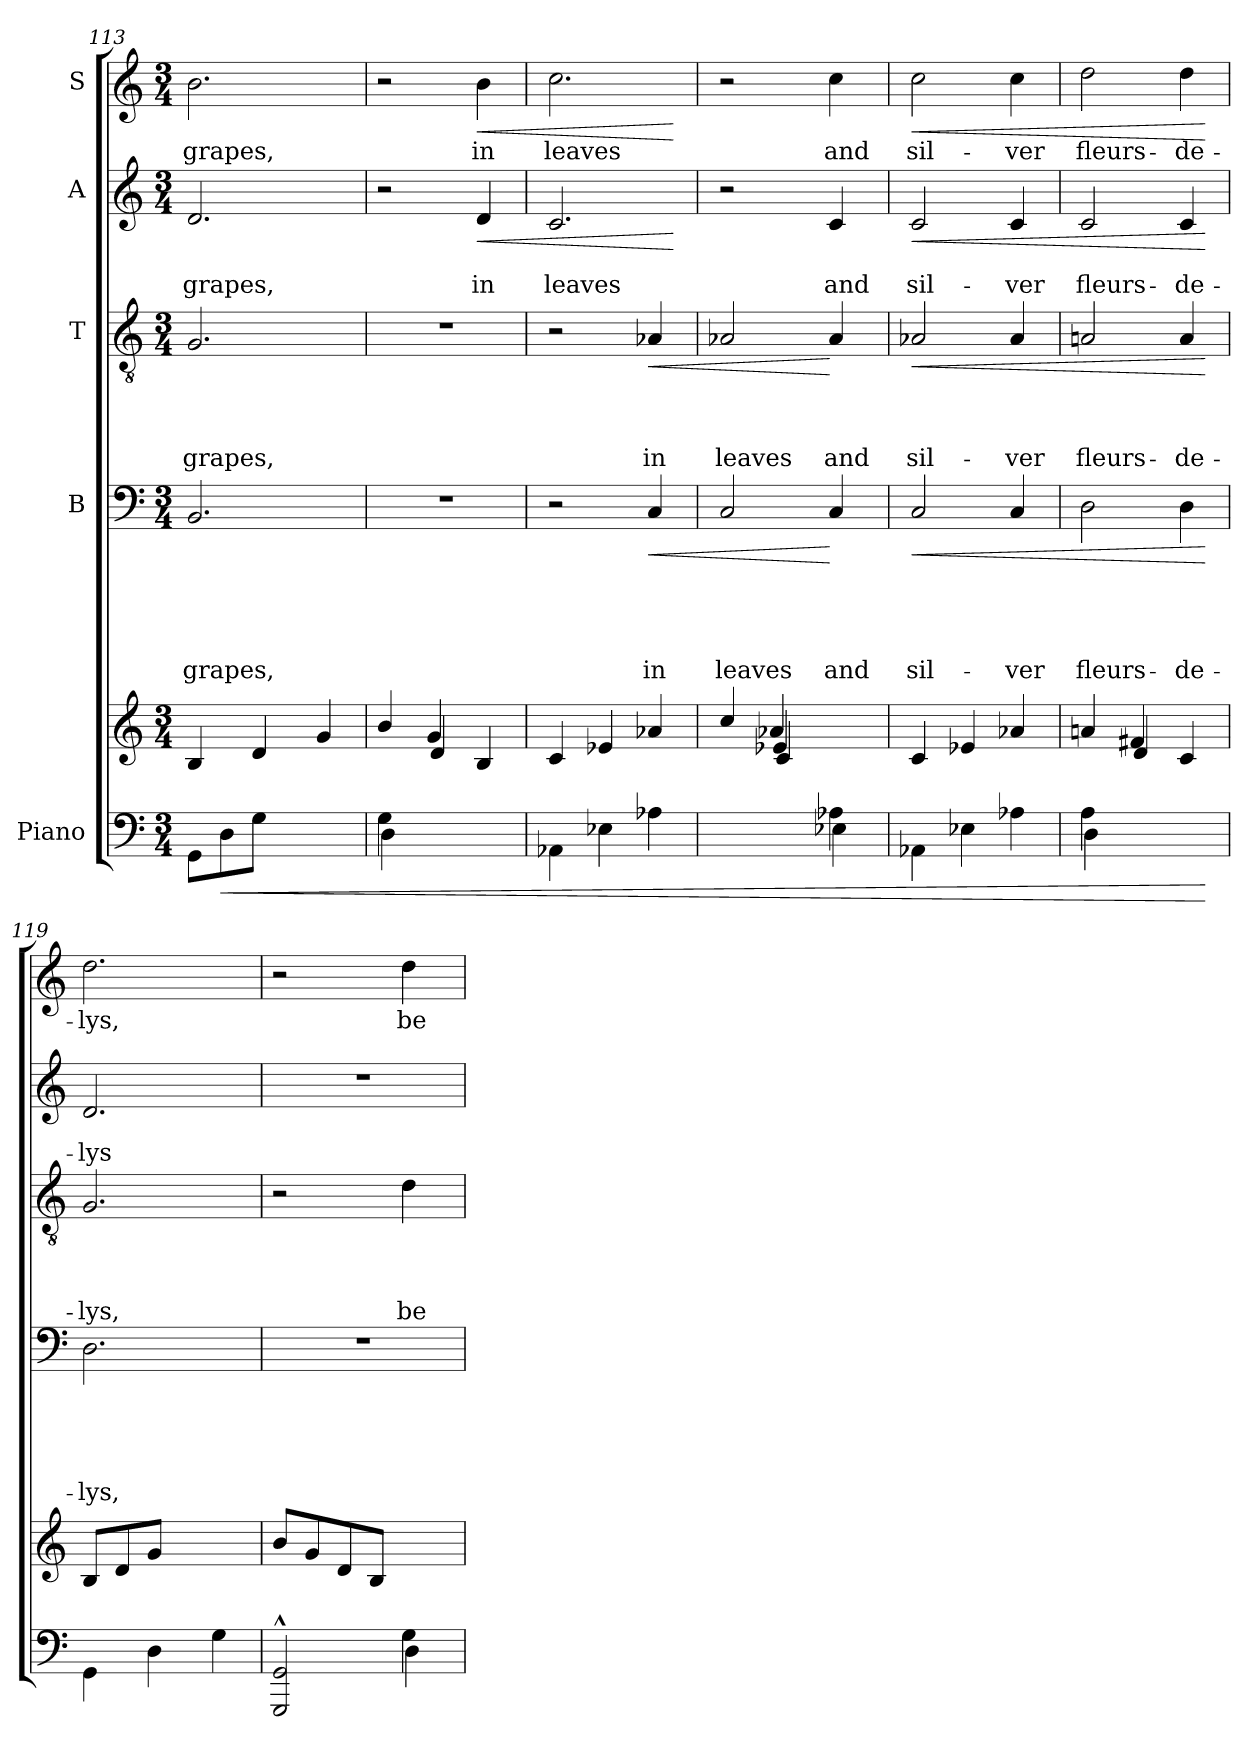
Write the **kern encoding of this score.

**kern	**kern	**dynam	**kern	**text	**text	**text	**text	**text	**dynam	**kern	**text	**text	**text	**text	**dynam	**kern	**text	**text	**dynam	**kern	**text	**dynam
*part5	*part5	*part5	*part4	*part4	*part4	*part4	*part4	*part4	*part4	*part3	*part3	*part3	*part3	*part3	*part3	*part2	*part2	*part2	*part2	*part1	*part1	*part1
*staff6	*staff5	*staff5/6	*staff4	*staff4	*staff4	*staff4	*staff4	*staff4	*staff4	*staff3	*staff3	*staff3	*staff3	*staff3	*staff3	*staff2	*staff2	*staff2	*staff2	*staff1	*staff1	*staff1
*I"Piano	*	*	*I"B	*	*	*	*	*	*	*I"T	*	*	*	*	*	*I"A	*	*	*	*I"S	*	*
!!LO:PB:g=z
*clefF4	*clefG2	*	*clefF4	*	*	*	*	*	*	*clefGv2	*	*	*	*	*	*clefG2	*	*	*	*clefG2	*	*
*k[]	*k[]	*	*k[]	*	*	*	*	*	*	*k[]	*	*	*	*	*	*k[]	*	*	*	*k[]	*	*
*C:	*C:	*	*C:	*	*	*	*	*	*	*C:	*	*	*	*	*	*C:	*	*	*	*C:	*	*
*M3/4	*M3/4	*	*M3/4	*	*	*	*	*	*	*M3/4	*	*	*	*	*	*M3/4	*	*	*	*M3/4	*	*
=113	=113	=113	=113	=113	=113	=113	=113	=113	=113	=113	=113	=113	=113	=113	=113	=113	=113	=113	=113	=113	=113	=113
!	!	!	!	!	!	!	!	!LO:LY:b	!	!	!	!	!	!LO:LY:b	!	!	!	!LO:LY:b	!	!	!LO:LY:b	!
8GG\L	4B/	.	2.BB/	.	.	.	.	grapes,	.	2.G/	.	.	.	grapes,	.	2.d/	.	grapes,	.	2.b\	grapes,	.
!	!	!LO:HP:b=2	!	!	!	!	!	!	!	!	!	!	!	!	!	!	!	!	!	!	!	!
8D\	.	<	.	.	.	.	.	.	.	.	.	.	.	.	.	.	.	.	.	.	.	.
8G\J	4d/	.	.	.	.	.	.	.	.	.	.	.	.	.	.	.	.	.	.	.	.	.
4.ryy	.	.	.	.	.	.	.	.	.	.	.	.	.	.	.	.	.	.	.	.	.	.
.	4g/	.	.	.	.	.	.	.	.	.	.	.	.	.	.	.	.	.	.	.	.	.
=114	=114	=114	=114	=114	=114	=114	=114	=114	=114	=114	=114	=114	=114	=114	=114	=114	=114	=114	=114	=114	=114	=114
*^	*^	*	*	*	*	*	*	*	*	*	*	*	*	*	*	*	*	*	*	*	*	*
!	!	!	!	!	!LO:N:vis=1	!	!	!	!	!	!	!LO:N:vis=1	!	!	!	!	!	!	!	!	!	!	!	!
4G\	4D\	4b/	4ryy	.	2.r	.	.	.	.	.	.	2.r	.	.	.	.	.	2r	.	.	.	2r	.	.
2ryy	2ryy	4g/	4d/	.	.	.	.	.	.	.	.	.	.	.	.	.	.	.	.	.	.	.	.	.
!	!	!	!	!	!	!	!	!	!	!	!	!	!	!	!	!	!	!	!	!LO:LY:b	!LO:HP:b	!	!LO:LY:b	!LO:HP:b
.	.	4ryy	4B/	.	.	.	.	.	.	.	.	.	.	.	.	.	.	4d/	.	in	<	4b\	in	<
*v	*v	*	*	*	*	*	*	*	*	*	*	*	*	*	*	*	*	*	*	*	*	*	*	*
=115	=115	=115	=115	=115	=115	=115	=115	=115	=115	=115	=115	=115	=115	=115	=115	=115	=115	=115	=115	=115	=115	=115	=115
!	!	!	!	!	!	!	!	!	!	!	!	!	!	!	!	!	!	!	!LO:LY:b	!	!	!LO:LY:b	!
*	*v	*v	*	*	*	*	*	*	*	*	*	*	*	*	*	*	*	*	*	*	*	*	*
4AA-X\	4c/	.	2r	.	.	.	.	.	.	2r	.	.	.	.	.	2.c/	.	leaves	.	2.cc\	leaves	.
4E-X\	4e-X/	.	.	.	.	.	.	.	.	.	.	.	.	.	.	.	.	.	.	.	.	.
!	!	!	!	!	!	!	!	!LO:LY:b	!LO:HP:b	!	!	!	!	!LO:LY:b	!LO:HP:b	!	!	!	!	!	!	!
4A-X\	4a-X/	.	4C/	.	.	.	.	in	<	4A-X/	.	.	.	in	<	.	.	.	.	.	.	.
.	.	.	.	.	.	.	.	.	.	.	.	.	.	.	.	.	.	.	[	.	.	[
=116	=116	=116	=116	=116	=116	=116	=116	=116	=116	=116	=116	=116	=116	=116	=116	=116	=116	=116	=116	=116	=116	=116
*^	*^	*	*	*	*	*	*	*	*	*	*	*	*	*	*	*	*	*	*	*	*	*
*	*	*	*^	*	*	*	*	*	*	*	*	*	*	*	*	*	*	*	*	*	*	*	*	*
!	!	!	!	!	!	!	!	!	!	!	!LO:LY:b	!	!	!	!	!	!LO:LY:b	!	!	!	!	!	!	!	!
*	*	*	*	*	*	*^	*	*	*	*	*	*	*^	*	*	*	*	*	*^	*	*	*	*	*	*
2ryy	2ryy	4cc/	4ryy	4ryy	.	2C/	4...ryy	.	.	.	.	leaves	.	2A-X/	4...ryy	.	.	.	leaves	.	2r	4...ryy	.	.	.	2r	.	.
.	.	4a-X/	4e-X/	4c/	.	.	.	.	.	.	.	.	.	.	.	.	.	.	.	.	.	.	.	.	.	.	.	.
.	.	.	.	.	.	.	4ryy	.	.	.	.	.	.	.	4ryy	.	.	.	.	.	.	4ryy	.	.	.	.	.	.
!	!	!	!	!	!	!	!	!	!	!	!	!LO:LY:b	!	!	!	!	!	!	!LO:LY:b	!	!	!	!	!LO:LY:b	!	!	!LO:LY:b	!
4A-X\	4E-X\	4ryy	4ryy	4ryy	.	4C/	.	.	.	.	.	and	[	4A-/	.	.	.	.	and	[	4c/	.	.	and	.	4cc\	and	.
.	.	.	.	.	.	.	32ryy	.	.	.	.	.	.	.	32ryy	.	.	.	.	.	.	32ryy	.	.	.	.	.	.
=117	=117	=117	=117	=117	=117	=117	=117	=117	=117	=117	=117	=117	=117	=117	=117	=117	=117	=117	=117	=117	=117	=117	=117	=117	=117	=117	=117	=117
!	!	!	!	!	!	!	!	!	!	!	!	!LO:LY:b	!LO:HP:b	!	!	!	!	!	!LO:LY:b	!LO:HP:b	!	!	!	!LO:LY:b	!LO:HP:b	!	!LO:LY:b	!LO:HP:b
*v	*v	*	*	*	*	*v	*v	*	*	*	*	*	*	*v	*v	*	*	*	*	*	*v	*v	*	*	*	*	*	*
*	*v	*v	*v	*	*	*	*	*	*	*	*	*	*	*	*	*	*	*	*	*	*	*	*	*
4AA-X\	4c/	.	2C/	.	.	.	.	sil-	<	2A-X/	.	.	.	sil-	<	2c/	.	sil-	<	2cc\	sil-	<
4E-X\	4e-X/	.	.	.	.	.	.	.	.	.	.	.	.	.	.	.	.	.	.	.	.	.
!	!	!	!	!	!	!	!	!LO:LY:b	!	!	!	!	!	!LO:LY:b	!	!	!	!LO:LY:b	!	!	!LO:LY:b	!
4A-X\	4a-X/	.	4C/	.	.	.	.	-ver	.	4A-/	.	.	.	-ver	.	4c/	.	-ver	.	4cc\	-ver	.
=118	=118	=118	=118	=118	=118	=118	=118	=118	=118	=118	=118	=118	=118	=118	=118	=118	=118	=118	=118	=118	=118	=118
*^	*^	*	*	*	*	*	*	*	*	*	*	*	*	*	*	*	*	*	*	*	*	*
!	!	!	!	!	!	!	!	!	!	!LO:LY:b	!	!	!	!	!	!LO:LY:b	!	!	!	!LO:LY:b	!	!	!LO:LY:b	!
4A\	4D\	4an/	4ryy	.	2D\	.	.	.	.	fleurs-	.	2An/	.	.	.	fleurs-	.	2c/	.	fleurs-	.	2dd\	fleurs-	.
2ryy	2ryy	4f#X/	4d/	.	.	.	.	.	.	.	.	.	.	.	.	.	.	.	.	.	.	.	.	.
!	!	!	!	!	!	!	!	!	!	!LO:LY:b	!	!	!	!	!	!LO:LY:b	!	!	!	!LO:LY:b	!	!	!LO:LY:b	!
.	.	4ryy	4c/	.	4D\	.	.	.	.	-de-	.	4A/	.	.	.	-de-	.	4c/	.	-de-	.	4dd\	-de-	.
*v	*v	*	*	*	*	*	*	*	*	*	*	*	*	*	*	*	*	*	*	*	*	*	*	*
*	*v	*v	*	*	*	*	*	*	*	*	*	*	*	*	*	*	*	*	*	*	*	*	*
.	.	[	.	.	.	.	.	.	[	.	.	.	.	.	[	.	.	.	[	.	.	[
=119	=119	=119	=119	=119	=119	=119	=119	=119	=119	=119	=119	=119	=119	=119	=119	=119	=119	=119	=119	=119	=119	=119
!	!	!	!	!	!	!	!	!LO:LY:b	!	!	!	!	!	!LO:LY:b	!	!	!	!LO:LY:b	!	!	!LO:LY:b	!
4GG\	8B/L	.	2.D\	.	.	.	.	-lys,	.	2.G/	.	.	.	-lys,	.	2.d/	.	-lys	.	2.dd\	-lys,	.
.	8d/	.	.	.	.	.	.	.	.	.	.	.	.	.	.	.	.	.	.	.	.	.
4D\	8g/J	.	.	.	.	.	.	.	.	.	.	.	.	.	.	.	.	.	.	.	.	.
.	4.ryy	.	.	.	.	.	.	.	.	.	.	.	.	.	.	.	.	.	.	.	.	.
4G\	.	.	.	.	.	.	.	.	.	.	.	.	.	.	.	.	.	.	.	.	.	.
!!LO:LB:g=z
=120	=120	=120	=120	=120	=120	=120	=120	=120	=120	=120	=120	=120	=120	=120	=120	=120	=120	=120	=120	=120	=120	=120
*^	*	*	*	*	*	*	*	*	*	*	*	*	*	*	*	*	*	*	*	*	*	*
!	!	!	!	!	!	!	!	!	!	!	!	!	!	!	!	!	!	!	!	!	!LO:TX:a:t=1 20	!	!
!	!	!	!	!LO:N:vis=1	!	!	!	!	!	!	!	!	!	!	!	!	!LO:N:vis=1	!	!	!	!	!	!
*	*	*	*	*	*	*	*	*	*	*	*^	*	*	*	*	*	*	*	*	*	*^	*	*
2GGG/^^> 2GG/^^>	2ryy	8b/L	.	2.r	.	.	.	.	.	.	2r	2ryy	.	.	.	.	.	2.r	.	.	.	2r	2ryy	.	.
.	.	8g/	.	.	.	.	.	.	.	.	.	.	.	.	.	.	.	.	.	.	.	.	.	.	.
.	.	8d/	.	.	.	.	.	.	.	.	.	.	.	.	.	.	.	.	.	.	.	.	.	.	.
.	.	8B/J	.	.	.	.	.	.	.	.	.	.	.	.	.	.	.	.	.	.	.	.	.	.	.
!	!	!	!	!	!	!	!	!	!	!	!	!	!	!	!	!LO:LY:b	!	!	!	!	!	!	!	!LO:LY:b	!
4G\	4D\	4ryy	.	.	.	.	.	.	.	.	4d\	16ryy	.	.	.	be-	.	.	.	.	.	4dd\	16ryy	be-	.
.	.	.	.	.	.	.	.	.	.	.	.	8.ryy	.	.	.	.	.	.	.	.	.	.	8.ryy	.	.
*v	*v	*	*	*	*	*	*	*	*	*	*v	*v	*	*	*	*	*	*	*	*	*	*v	*v	*	*
=	=	=	=	=	=	=	=	=	=	=	=	=	=	=	=	=	=	=	=	=	=	=
*-	*-	*-	*-	*-	*-	*-	*-	*-	*-	*-	*-	*-	*-	*-	*-	*-	*-	*-	*-	*-	*-	*-
